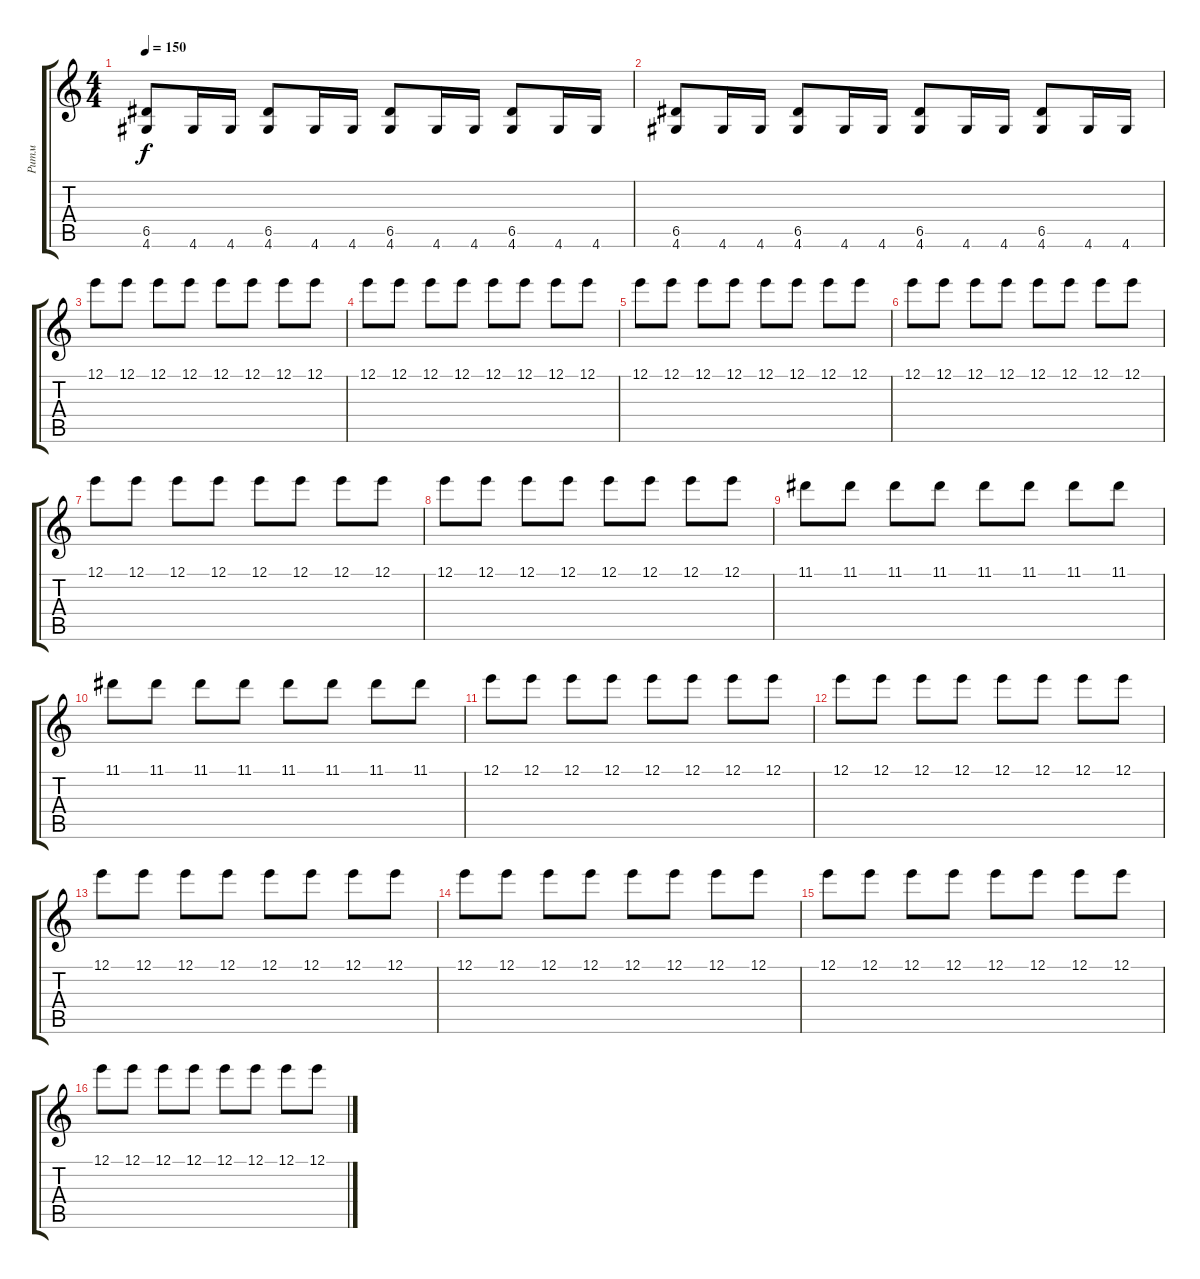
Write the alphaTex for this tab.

\track ("Ритм" "Ритм") {instrument distortionguitar}
\staff {score tabs}
\tuning (E4 B3 G3 D3 A2 E2) {hide}
\ts (4 4)
\tempo 150
\clef g2
\ks c
(6.5 4.6).8{dy f} 4.6.16 4.6.16 (6.5 4.6).8 4.6.16 4.6.16 (6.5 4.6).8 4.6.16 4.6.16 (6.5 4.6).8 4.6.16 4.6.16 |
(6.5 4.6).8 4.6.16 4.6.16 (6.5 4.6).8 4.6.16 4.6.16 (6.5 4.6).8 4.6.16 4.6.16 (6.5 4.6).8 4.6.16 4.6.16 |
12.1.8 12.1.8 12.1.8 12.1.8 12.1.8 12.1.8 12.1.8 12.1.8 |
12.1.8 12.1.8 12.1.8 12.1.8 12.1.8 12.1.8 12.1.8 12.1.8 |
12.1.8 12.1.8 12.1.8 12.1.8 12.1.8 12.1.8 12.1.8 12.1.8 |
12.1.8 12.1.8 12.1.8 12.1.8 12.1.8 12.1.8 12.1.8 12.1.8 |
12.1.8 12.1.8 12.1.8 12.1.8 12.1.8 12.1.8 12.1.8 12.1.8 |
12.1.8 12.1.8 12.1.8 12.1.8 12.1.8 12.1.8 12.1.8 12.1.8 |
11.1.8 11.1.8 11.1.8 11.1.8 11.1.8 11.1.8 11.1.8 11.1.8 |
11.1.8 11.1.8 11.1.8 11.1.8 11.1.8 11.1.8 11.1.8 11.1.8 |
12.1.8 12.1.8 12.1.8 12.1.8 12.1.8 12.1.8 12.1.8 12.1.8 |
12.1.8 12.1.8 12.1.8 12.1.8 12.1.8 12.1.8 12.1.8 12.1.8 |
12.1.8 12.1.8 12.1.8 12.1.8 12.1.8 12.1.8 12.1.8 12.1.8 |
12.1.8 12.1.8 12.1.8 12.1.8 12.1.8 12.1.8 12.1.8 12.1.8 |
12.1.8 12.1.8 12.1.8 12.1.8 12.1.8 12.1.8 12.1.8 12.1.8 |
12.1.8 12.1.8 12.1.8 12.1.8 12.1.8 12.1.8 12.1.8 12.1.8
